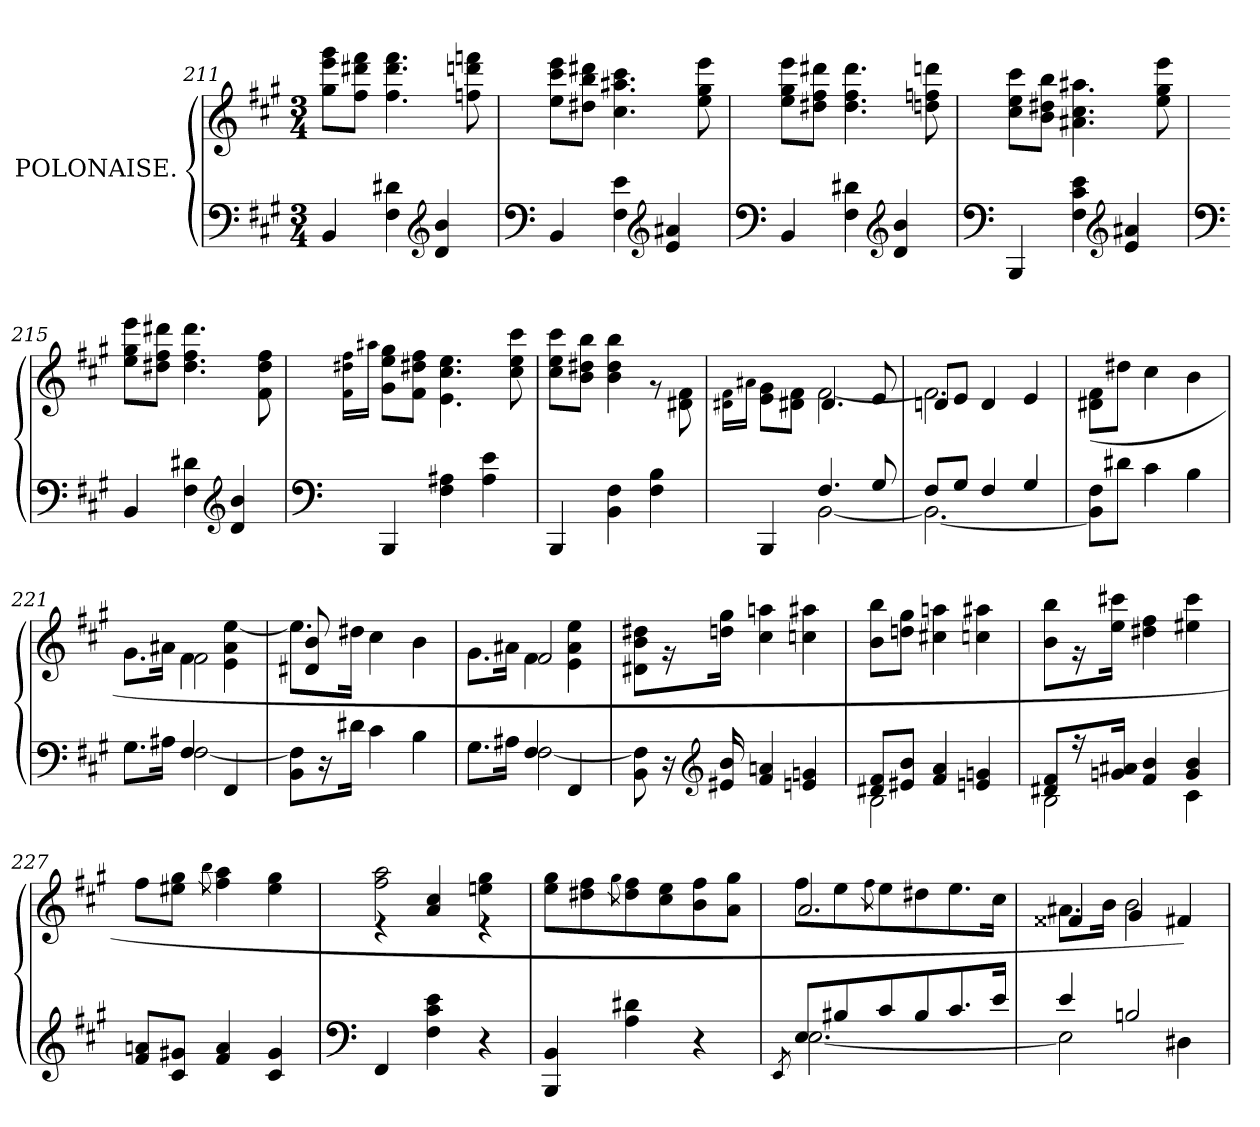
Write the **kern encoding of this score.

**kern	**kern
*part1	*part1
*staff2	*staff1
*I"POLONAISE.	*
*clefF4	*clefG2
*k[f#c#g#]	*k[f#c#g#]
*M3/4	*M3/4
=211	=211
*	*^
4BB/	2.ryy	8gg#\ 8eee\ 8ggg#\L
.	.	8ff#\ 8ddd#X\ 8fff#\J
4F#\ 4d#X\	.	4.ff#\ 4.ddd#\ 4.fff#\
*clefG2	*	*
4d#/ 4b/	.	.
.	.	8ffn\ 8dddn\ 8fffn\
=212	=212	=212
*clefF4	*	*
4BB/	2.ryy	8ee\ 8ccc#\ 8eee\L
.	.	8dd#X\ 8bb\ 8ddd#X\J
4F#\ 4e\	.	4.cc#\ 4.aa#X\ 4.ccc#\
*clefG2	*	*
4e/ 4a#X/	.	.
.	.	8ee\ 8gg#\ 8eee\
!!LO:LB:g=z	!!
=213	=213	=213
*clefF4	*	*
4BB/	2.ryy	8ee\ 8gg#\ 8eee\L
.	.	8dd#X\ 8ff#\ 8ddd#X\J
4F#\ 4d#X\	.	4.dd#\ 4.ff#\ 4.ddd#\
*clefG2	*	*
4d#/ 4b/	.	.
.	.	8ddn\ 8ffn\ 8dddn\
=214	=214	=214
*clefF4	*	*
4BBB/	2.ryy	8cc#\ 8ee\ 8ccc#\L
.	.	8b\ 8dd#X\ 8bb\J
4F#\ 4c#\ 4e\	.	4.a#X\ 4.cc#\ 4.aa#X\
*clefG2	*	*
4e/ 4a#X/	.	.
.	.	8ee\ 8gg#\ 8eee\
=215	=215	=215
*clefF4	*	*
4BB/	2.ryy	8ee\ 8gg#\ 8eee\L
.	.	8dd#X\ 8ff#\ 8ddd#X\J
4F#\ 4d#X\	.	4.dd#\ 4.ff#\ 4.ddd#\
*clefG2	*	*
4d#/ 4b/	.	.
.	.	8f#\ 8dd#\ 8ff#\
=216	=216	=216
*clefF4	*	*
.	.	16qf#\ 16qdd#X\ 16qff#\LL
.	.	16qaa#X\JJ
4BBB/	2.ryy	8g#\ 8ee\ 8gg#\L
.	.	8f#\ 8dd#\ 8ff#\J
4F#\ 4A#X\	.	4.e\ 4.cc#\ 4.ee\
4A#\ 4e\	.	.
.	.	8cc#\ 8ee\ 8ccc#\
=217	=217	=217
4BBB/	2.ryy	8cc#\ 8ee\ 8ccc#\L
.	.	8b\ 8dd#X\ 8bb\J
4BB\ 4F#\	.	4b\ 4dd#\ 4bb\
4F#\ 4B\	.	8r
.	.	8d#X\ 8f#\
!!LO:LB:g=z
=218	=218	=218
.	.	16qd#X\ 16qf#\LL
.	.	16qa#X\JJ
*^	*	*^
4BBB/	4ryy	2.ryy	8e\ 8g#\L	4ryy
.	.	.	8d#\ 8f#\J	.
4.F#/	[2BB\	.	[2f#\	4.d#/
8G#/	.	.	.	8e/
=219	=219	=219	=219	=219
8F#/L	2.BB\_	2.ryy	2.f#\]	8dn/L
8G#/J	.	.	.	8e/J
4F#/	.	.	.	4d/
4G#/	.	.	.	4e/
*v	*v	*	*	*
*	*	*v	*v
=220	=220	=220
8BB\] 8F#\L	2.ryy	(>8d#X\ 8f#\L
8d#X\J	.	8dd#X\J
4c#\	.	4cc#\
4B\	.	4b\
=221	=221	=221
*^	*	*^
4ryy	8.G#\L	2.ryy	8.g#\L	4ryy
.	16A#X\Jk	.	16a#X\Jk	.
4F#/	[2F#\	.	4f#\	2f#\
4FF#/	.	.	4e\ 4a#\ [4ee\	.
*v	*v	*	*	*
=222	=222	=222	=222
8BB\ 8F#\]L	2.ryy	8.ee\L]	8d#X/ 8b/
16r	.	.	8ryy
16d#X\Jk	.	16dd#X\Jk	.
4c#\	.	4cc#\	2ryy
4B\	.	4b\	.
=223	=223	=223	=223
*^	*	*	*
4ryy	8.G#\L	2.ryy	8.g#\L	4ryy
.	16A#X\Jk	.	16a#X\Jk	.
4F#/	[2F#\	.	4f#\	2f#/
4FF#/	.	.	4e\ 4a#\ 4ee\	.
*v	*v	*	*	*
*	*	*v	*v
!!LO:LB:g=z
=224	=224	=224
8BB\ 8F#\]	2.ryy	8d#X\ 8b\ 8dd#X\L
16r	.	16r
*clefG2	*	*
16e#X/ 16b/	.	16ddn\ 16gg#\Jk
4f#/ 4an/	.	4cc#\ 4aan\
4en/ 4gn/	.	4ccn\ 4aa#X\
=225	=225	=225
*^	*	*
8d#X/ 8f#/L	2B\	2.ryy	8b\ 8bb\L
8e#X/ 8b/J	.	.	8ddn\ 8gg#\J
4f#/ 4a/	.	.	4cc#X\ 4aan\
4en/ 4gn/	4ryy	.	4ccn\ 4aa#X\
=226	=226	=226	=226
8d#X/ 8f#/L	2B\	2.ryy	8b\ 8bb\L
16r	.	.	16r
16gn/ 16a#X/Jk	.	.	16ee\ 16ccc#X\Jk
4f#/ 4b/	.	.	4dd#X\ 4ff#\
4g/ 4b/	4c#\	.	4ee#X\ 4ccc#\
*v	*v	*	*
=227	=227	=227
8f#/ 8an/L	2.ryy	8ff#\L
8c#/ 8g#X/J	.	8ee#X\ 8gg#\J
.	.	8qbb\
4f#/ 4a/	.	4ff#\ 4aa\
4c#/ 4g#/	.	4ee#\ 4gg#\
*	*v	*v
=228	=228
*clefF4	*
*	*^
*	*	*^
4FF#/	2.ryy	2ff#\ 2aa\	4re
4F#\ 4c#\ 4e\	.	.	4a/ 4cc#/
4r	.	4een\ 4gg#\	4re
*	*	*v	*v
!!LO:LB:g=z
=229	=229	=229
4BBB/ 4BB/	2.ryy	8ee\ 8gg#\L
.	.	8dd#X\ 8ff#\
.	.	8qgg#\
4A\ 4d#X\	.	8dd#\ 8ff#\
.	.	8cc#\ 8ee\
4r	.	8b\ 8ff#\
.	.	8a\ 8gg#\J
*	*v	*v
=230	=230
8qEE/	.
*^	*^
*	*	*	*^
8E/L	[2.E\	2.ryy	8ff#\L	2.a/
8B#X/	.	.	8ee\	.
.	.	.	8qff#\	.
8c#/	.	.	8ee\	.
8B#/	.	.	8dd#X\	.
8.c#/	.	.	8.ee\	.
16e/Jk	.	.	16cc#\Jk	.
=231	=231	=231	=231	=231
4e/	2E\]	2.ryy	8.a#X\L	4f##X/
.	.	.	16b\Jk	.
2Bn/	.	.	2b\	4g#/
.	4D#X\	.	.	4f#X/)
*v	*v	*	*	*
*	*v	*v	*v
=	=
*-	*-
